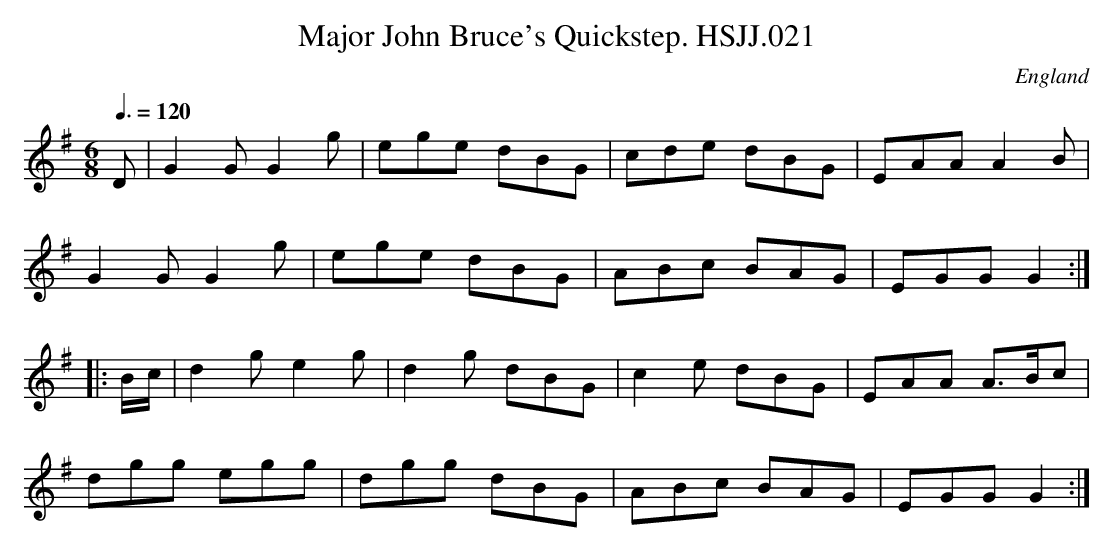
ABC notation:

X:1
T:Major John Bruce's Quickstep. HSJJ.021
M:6/8
L:1/8
Q:3/8=120
O:England
K:G
D|G2GG2g|ege dBG|cde dBG|EAAA2B|
G2GG2g|ege dBG|ABc BAG|EGGG2:|
|:B/c/|d2ge2g|d2g dBG|c2e dBG|EAA A>Bc|
dgg egg|dgg dBG|ABc BAG|EGGG2:|
